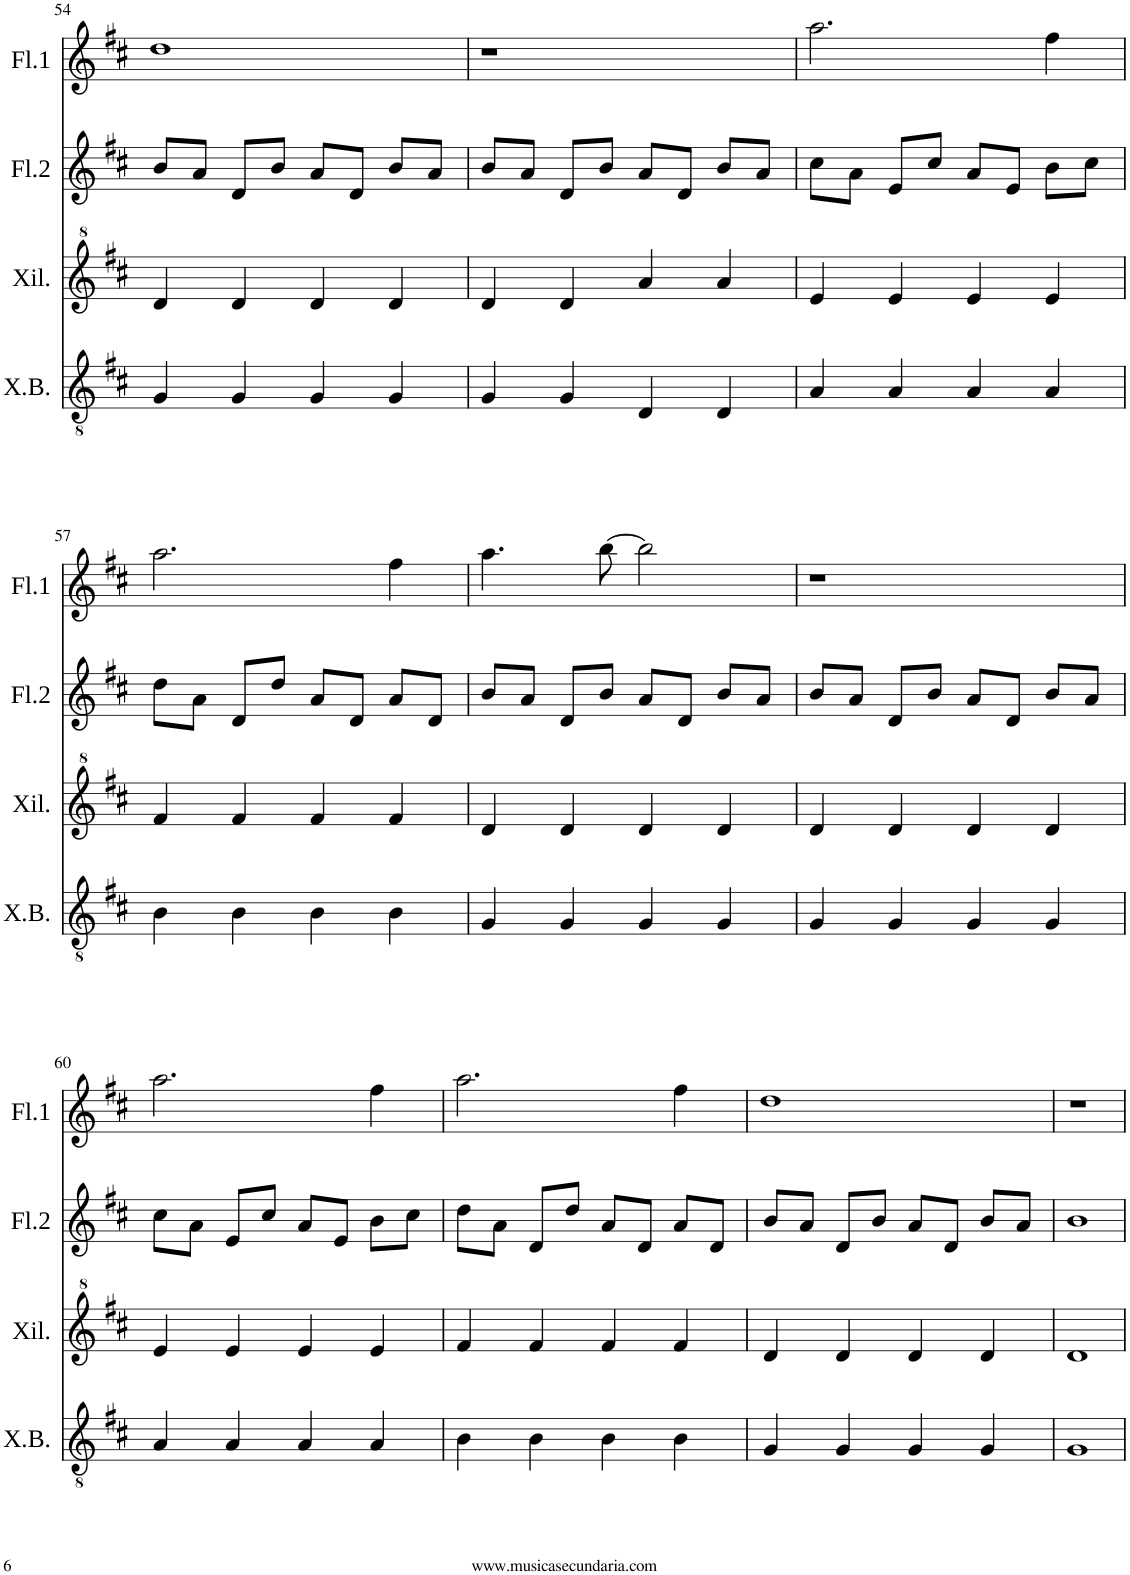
**kern	**kern	**kern	**kern
*part4	*part3	*part2	*part1
*staff4	*staff3	*staff2	*staff1
*I"Xil. Bajo	*I"Xilófono	*I"Flauta 2	*I"Flauta 1
*I'X.B.	*I'Xil.	*I'Fl.2	*I'Fl.1
!!LO:PB:g=z
*clefGv2	*clefG^2	*clefG2	*clefG2
*k[f#c#]	*k[f#c#]	*k[f#c#]	*k[f#c#]
*M4/4	*M4/4	*M4/4	*M4/4
=54	=54	=54	=54
4G/	4dd/	8b/L	1dd
.	.	8a/J	.
4G/	4dd/	8d/L	.
.	.	8b/J	.
4G/	4dd/	8a/L	.
.	.	8d/J	.
4G/	4dd/	8b/L	.
.	.	8a/J	.
=55	=55	=55	=55
4G/	4dd/	8b/L	1r
.	.	8a/J	.
4G/	4dd/	8d/L	.
.	.	8b/J	.
4D/	4aa/	8a/L	.
.	.	8d/J	.
4D/	4aa/	8b/L	.
.	.	8a/J	.
=56	=56	=56	=56
4A/	4ee/	8cc#\L	2.aa\
.	.	8a\J	.
4A/	4ee/	8e/L	.
.	.	8cc#/J	.
4A/	4ee/	8a/L	.
.	.	8e/J	.
4A/	4ee/	8b\L	4ff#\
.	.	8cc#\J	.
!!LO:LB:g=z
=57	=57	=57	=57
4B\	4ff#/	8dd\L	2.aa\
.	.	8a\J	.
4B\	4ff#/	8d/L	.
.	.	8dd/J	.
4B\	4ff#/	8a/L	.
.	.	8d/J	.
4B\	4ff#/	8a/L	4ff#\
.	.	8d/J	.
=58	=58	=58	=58
4G/	4dd/	8b/L	4.aa\
.	.	8a/J	.
4G/	4dd/	8d/L	.
.	.	8b/J	[8bb\
4G/	4dd/	8a/L	2bb\]
.	.	8d/J	.
4G/	4dd/	8b/L	.
.	.	8a/J	.
=59	=59	=59	=59
4G/	4dd/	8b/L	1r
.	.	8a/J	.
4G/	4dd/	8d/L	.
.	.	8b/J	.
4G/	4dd/	8a/L	.
.	.	8d/J	.
4G/	4dd/	8b/L	.
.	.	8a/J	.
!!LO:LB:g=z
=60	=60	=60	=60
4A/	4ee/	8cc#\L	2.aa\
.	.	8a\J	.
4A/	4ee/	8e/L	.
.	.	8cc#/J	.
4A/	4ee/	8a/L	.
.	.	8e/J	.
4A/	4ee/	8b\L	4ff#\
.	.	8cc#\J	.
=61	=61	=61	=61
4B\	4ff#/	8dd\L	2.aa\
.	.	8a\J	.
4B\	4ff#/	8d/L	.
.	.	8dd/J	.
4B\	4ff#/	8a/L	.
.	.	8d/J	.
4B\	4ff#/	8a/L	4ff#\
.	.	8d/J	.
=62	=62	=62	=62
4G/	4dd/	8b/L	1dd
.	.	8a/J	.
4G/	4dd/	8d/L	.
.	.	8b/J	.
4G/	4dd/	8a/L	.
.	.	8d/J	.
4G/	4dd/	8b/L	.
.	.	8a/J	.
=63	=63	=63	=63
1G	1dd	1b	1r
=	=	=	=
*-	*-	*-	*-
